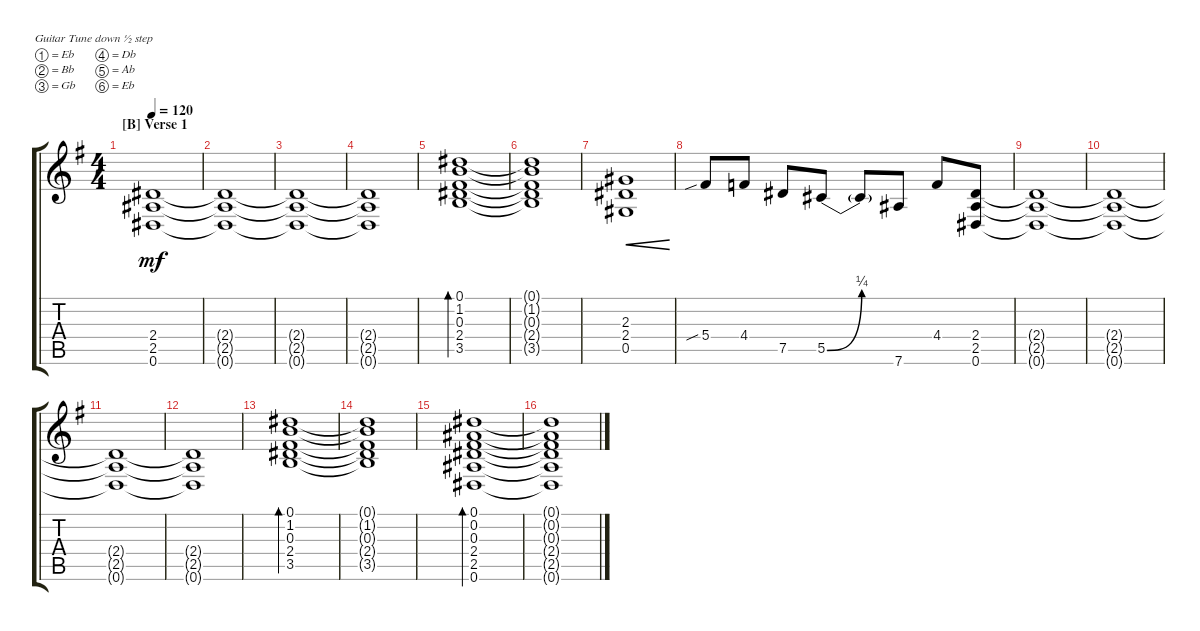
\defaultSystemsLayout 4
\bracketExtendMode groupsimilarinstruments
\singleTrackTrackNamePolicy hidden
\multiTrackTrackNamePolicy hidden
\firstSystemTrackNameOrientation horizontal
\otherSystemsTrackNameOrientation horizontal
\track ("Sergey Popov" "E-Gt") {instrument distortionguitar}
\staff {score tabs}
\tuning (Eb4 Bb3 Gb3 Db3 Ab2 Eb2)
\ts (4 4)
\section ("B" "Verse 1")
\tempo 120
\clef g2
\scale
1.03909
\ks g
(0.6 2.5 2.4).1{dy mf} |
\scale
0.960908 (0.6{t} 2.5{t} 2.4{t}).1 |
\scale
1.03909 (0.6{t} 2.5{t} 2.4{t}).1 |
\scale
0.960908 (0.6{t} 2.5{t} 2.4{t}).1 |
\scale
1.03909 (3.5 2.4 0.3 1.2 0.1).1{bd 237} |
\scale
0.960908 (3.5{t} 2.4{t} 0.3{t} 1.2{t} 0.1{t}).1 |
\scale
1.03909 (0.5 2.4 2.3).1{cre} |
\scale
0.960908 5.4{sib}.8 4.4.8 7.5.8 5.5{be (bend 0 0 14.399999999999999 1)}.8 5.5{be (hold 0 0 60 0) t}.8 7.6.8 4.4.8 (0.6 2.5 2.4).8 |
\scale
1.03909 (0.6{t} 2.5{t} 2.4{t}).1 |
\scale
0.960908 (0.6{t} 2.5{t} 2.4{t}).1 |
\scale
1.03909 (0.6{t} 2.5{t} 2.4{t}).1 |
\scale
0.960908 (0.6{t} 2.5{t} 2.4{t}).1 |
\scale
1.03909 (3.5 2.4 0.3 1.2 0.1).1{bd 237} |
\scale
0.960908 (3.5{t} 2.4{t} 0.3{t} 1.2{t} 0.1{t}).1 |
\scale
1.03909 (0.6 2.5 2.4 0.3 0.2 0.1).1{bd 234} |
\scale
0.960908 (0.6{t} 2.5{t} 2.4{t} 0.3{t} 0.2{t} 0.1{t}).1
